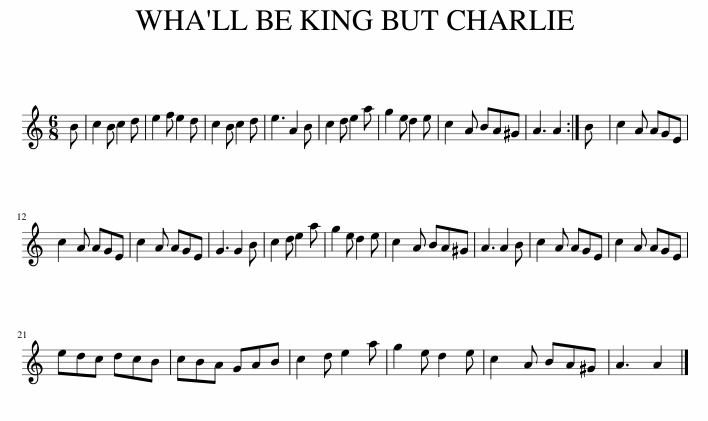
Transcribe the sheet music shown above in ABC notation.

X:1
L:1/8
M:6/8
I:linebreak $
K:C
V:1 treble
V:1
 B | c2 B c2 d | e2 f e2 d | c2 B c2 d | e3 A2 B | %5
 c2 d e2 a | g2 e d2 e | c2 A BA^G | A3 A2 :| B | %10
 c2 A AGE |$ c2 A AGE | c2 A AGE | G3 G2 B | c2 d e2 a | %15
 g2 e d2 e | c2 A BA^G | A3 A2 B | c2 A AGE | c2 A AGE |$ %20
 edc dcB | cBA GAB | c2 d e2 a | g2 e d2 e | c2 A BA^G | %25
 A3 A2 |] %26
